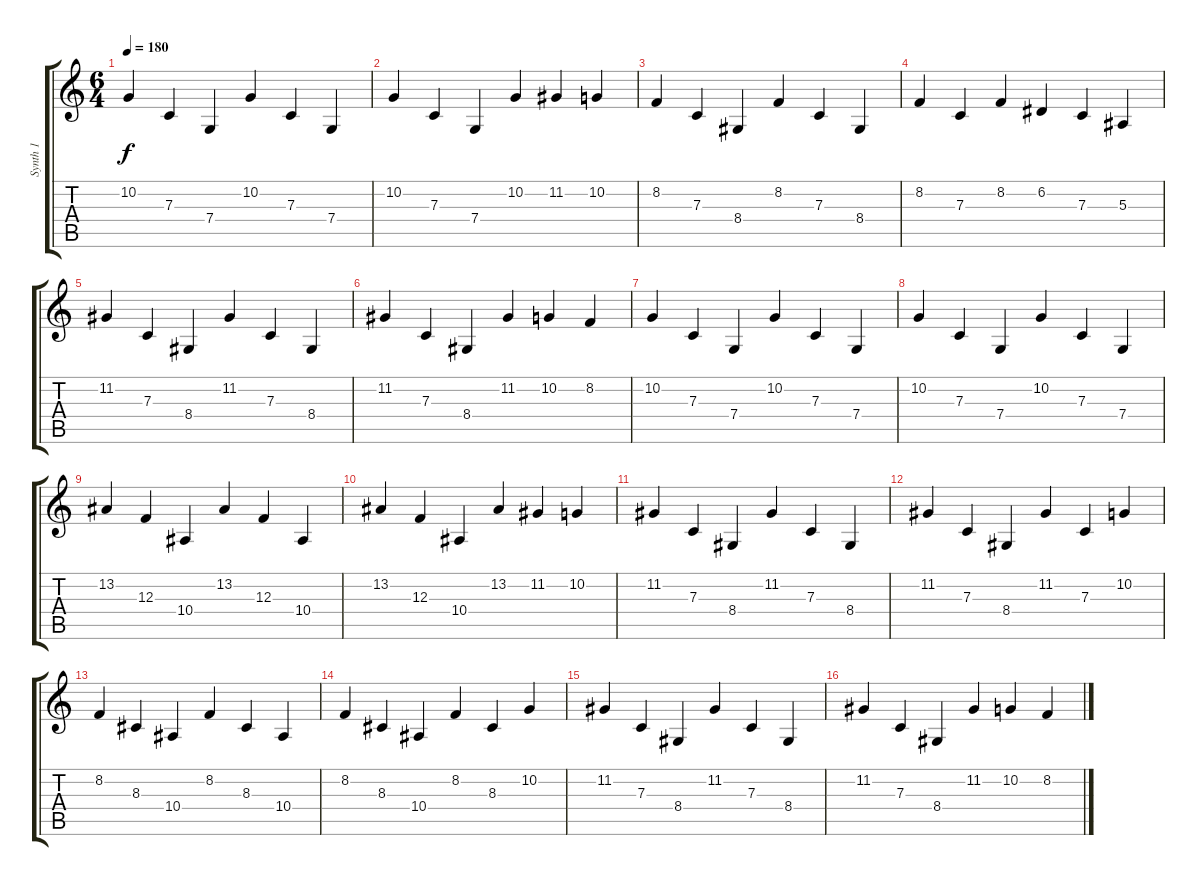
\track ("Synth 1" "Synth 1") {instrument choiraahs}
\staff {score tabs}
\tuning (D4 A3 F3 C3 G2 D2) {hide}
\ts (6 4)
\tempo 180
\clef g2
\ks c
10.2.4{dy f} 7.3.4 7.4.4 10.2.4 7.3.4 7.4.4 |
10.2.4 7.3.4 7.4.4 10.2.4 11.2.4 10.2.4 |
8.2.4 7.3.4 8.4.4 8.2.4 7.3.4 8.4.4 |
8.2.4 7.3.4 8.2.4 6.2.4 7.3.4 5.3.4 |
11.2.4 7.3.4 8.4.4 11.2.4 7.3.4 8.4.4 |
11.2.4 7.3.4 8.4.4 11.2.4 10.2.4 8.2.4 |
10.2.4 7.3.4 7.4.4 10.2.4 7.3.4 7.4.4 |
10.2.4 7.3.4 7.4.4 10.2.4 7.3.4 7.4.4 |
13.2.4 12.3.4 10.4.4 13.2.4 12.3.4 10.4.4 |
13.2.4 12.3.4 10.4.4 13.2.4 11.2.4 10.2.4 |
11.2.4 7.3.4 8.4.4 11.2.4 7.3.4 8.4.4 |
11.2.4 7.3.4 8.4.4 11.2.4 7.3.4 10.2.4 |
8.2.4 8.3.4 10.4.4 8.2.4 8.3.4 10.4.4 |
8.2.4 8.3.4 10.4.4 8.2.4 8.3.4 10.2.4 |
11.2.4 7.3.4 8.4.4 11.2.4 7.3.4 8.4.4 |
11.2.4 7.3.4 8.4.4 11.2.4 10.2.4 8.2.4
